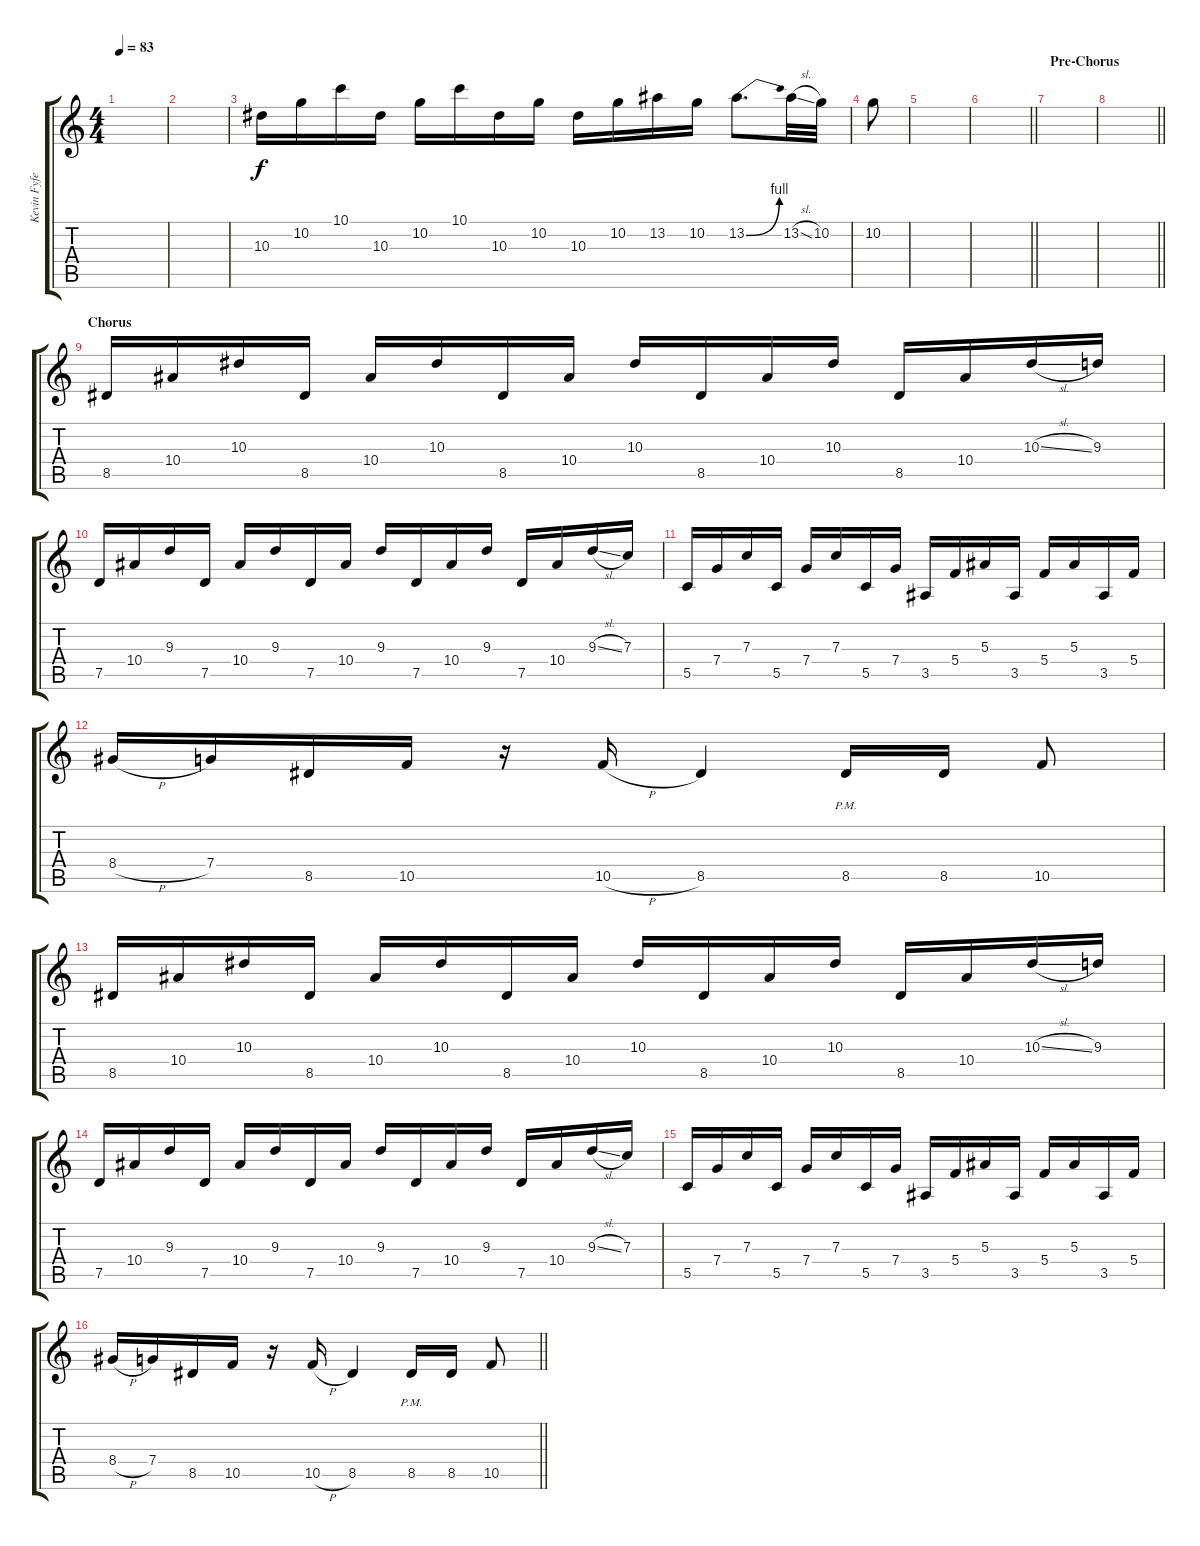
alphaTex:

\track ("Kevin Fyfe Lead" "Kevin Fyfe") {instrument distortionguitar}
\staff {score tabs}
\tuning (D4 A3 F3 C3 G2 C2) {hide}
\ts (4 4)
\tempo 83
\clef g2
\ks c
|
|
10.3.16 10.2.16 10.1.16 10.3.16 10.2.16 10.1.16 10.3.16 10.2.16 10.3.16 10.2.16 13.2.16 10.2.16 13.2{be (bend 0 0 60 4)}.8{d} 13.2{sl}.32 10.2.32 |
10.2.8 |
|
\barLineRight lightlight
|
\section ("" "Pre-Chorus")
|
\barLineRight lightlight
|
\section ("" "Chorus")
8.5.16 10.4.16 10.3.16 8.5.16 10.4.16 10.3.16 8.5.16 10.4.16 10.3.16 8.5.16 10.4.16 10.3.16 8.5.16 10.4.16 10.3{sl}.16 9.3.16 |
7.5.16 10.4.16 9.3.16 7.5.16 10.4.16 9.3.16 7.5.16 10.4.16 9.3.16 7.5.16 10.4.16 9.3.16 7.5.16 10.4.16 9.3{sl}.16 7.3.16 |
5.5.16 7.4.16 7.3.16 5.5.16 7.4.16 7.3.16 5.5.16 7.4.16 3.5.16 5.4.16 5.3.16 3.5.16 5.4.16 5.3.16 3.5.16 5.4.16 |
8.4{h}.16 7.4.16 8.5.16 10.5.16 r.16 10.5{h}.16 8.5.4 8.5{pm}.16 8.5.16 10.5.8 |
8.5.16 10.4.16 10.3.16 8.5.16 10.4.16 10.3.16 8.5.16 10.4.16 10.3.16 8.5.16 10.4.16 10.3.16 8.5.16 10.4.16 10.3{sl}.16 9.3.16 |
7.5.16 10.4.16 9.3.16 7.5.16 10.4.16 9.3.16 7.5.16 10.4.16 9.3.16 7.5.16 10.4.16 9.3.16 7.5.16 10.4.16 9.3{sl}.16 7.3.16 |
5.5.16 7.4.16 7.3.16 5.5.16 7.4.16 7.3.16 5.5.16 7.4.16 3.5.16 5.4.16 5.3.16 3.5.16 5.4.16 5.3.16 3.5.16 5.4.16 |
\barLineRight lightlight
8.4{h}.16 7.4.16 8.5.16 10.5.16 r.16 10.5{h}.16 8.5.4 8.5{pm}.16 8.5.16 10.5.8
